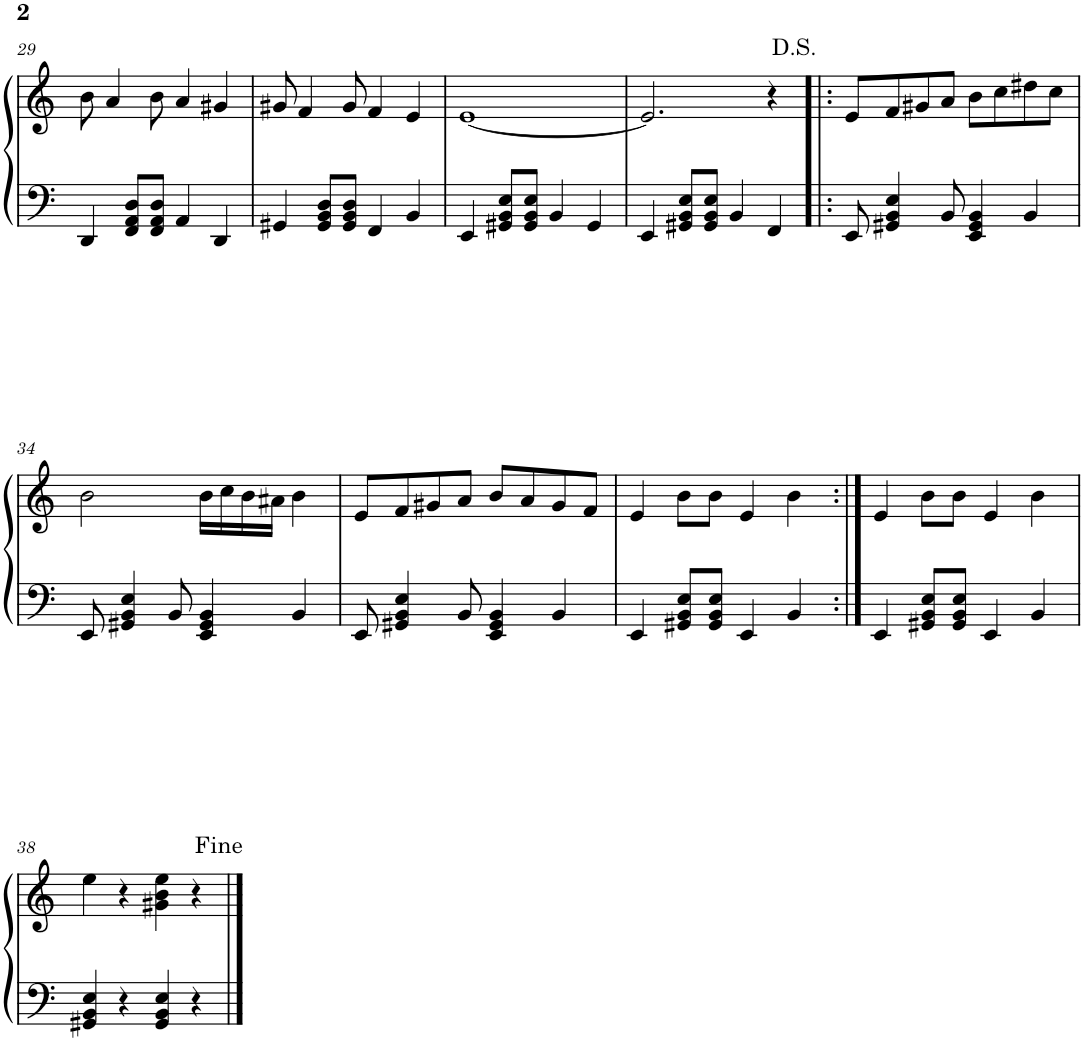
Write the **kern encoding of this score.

**kern	**kern
*part1	*part1
*staff2	*staff1
*I"Piano	*
*I'Pno.	*
!!LO:PB:g=z
*clefF4	*clefG2
*k[]	*k[]
*M4/4	*M4/4
=29	=29
4DD/	8b\
.	4a/
8FF/ 8AA/ 8D/L	.
8FF/ 8AA/ 8D/J	8b\
4AA/	4a/
4DD/	4g#X/
=30	=30
4GG#X/	8g#X/
.	4f/
8GG#/ 8BB/ 8D/L	.
8GG#/ 8BB/ 8D/J	8g#/
4FF/	4f/
4BB/	4e/
=31	=31
4EE/	[1e
8GG#X/ 8BB/ 8E/L	.
8GG#/ 8BB/ 8E/J	.
4BB/	.
4GG#/	.
=32	=32
4EE/	2.e/]
8GG#X/ 8BB/ 8E/L	.
8GG#/ 8BB/ 8E/J	.
4BB/	.
4FF/	4r
=33!|:	=33!|:
8EE/	8e/L
4GG#X/ 4BB/ 4E/	8f/
.	8g#X/
8BB/	8a/J
4EE/ 4GG#/ 4BB/	8b\L
.	8cc\
4BB/	8dd#X\
.	8cc\J
!!LO:LB:g=z
=34	=34
8EE/	2b\
4GG#X/ 4BB/ 4E/	.
8BB/	.
4EE/ 4GG#/ 4BB/	16b\LL
.	16cc\
.	16b\
.	16a#X\JJ
4BB/	4b\
=35	=35
8EE/	8e/L
4GG#X/ 4BB/ 4E/	8f/
.	8g#X/
8BB/	8a/J
4EE/ 4GG#/ 4BB/	8b/L
.	8a/
4BB/	8g#/
.	8f/J
=36	=36
4EE/	4e/
8GG#X/ 8BB/ 8E/L	8b\L
8GG#/ 8BB/ 8E/J	8b\J
4EE/	4e/
4BB/	4b\
=37:|!	=37:|!
4EE/	4e/
8GG#X/ 8BB/ 8E/L	8b\L
8GG#/ 8BB/ 8E/J	8b\J
4EE/	4e/
4BB/	4b\
!!LO:LB:g=z
=38	=38
4GG#X/ 4BB/ 4E/	4ee\
4r	4r
4GG#/ 4BB/ 4E/	4g#X\ 4b\ 4ee\
4r	4r
==	==
*-	*-
